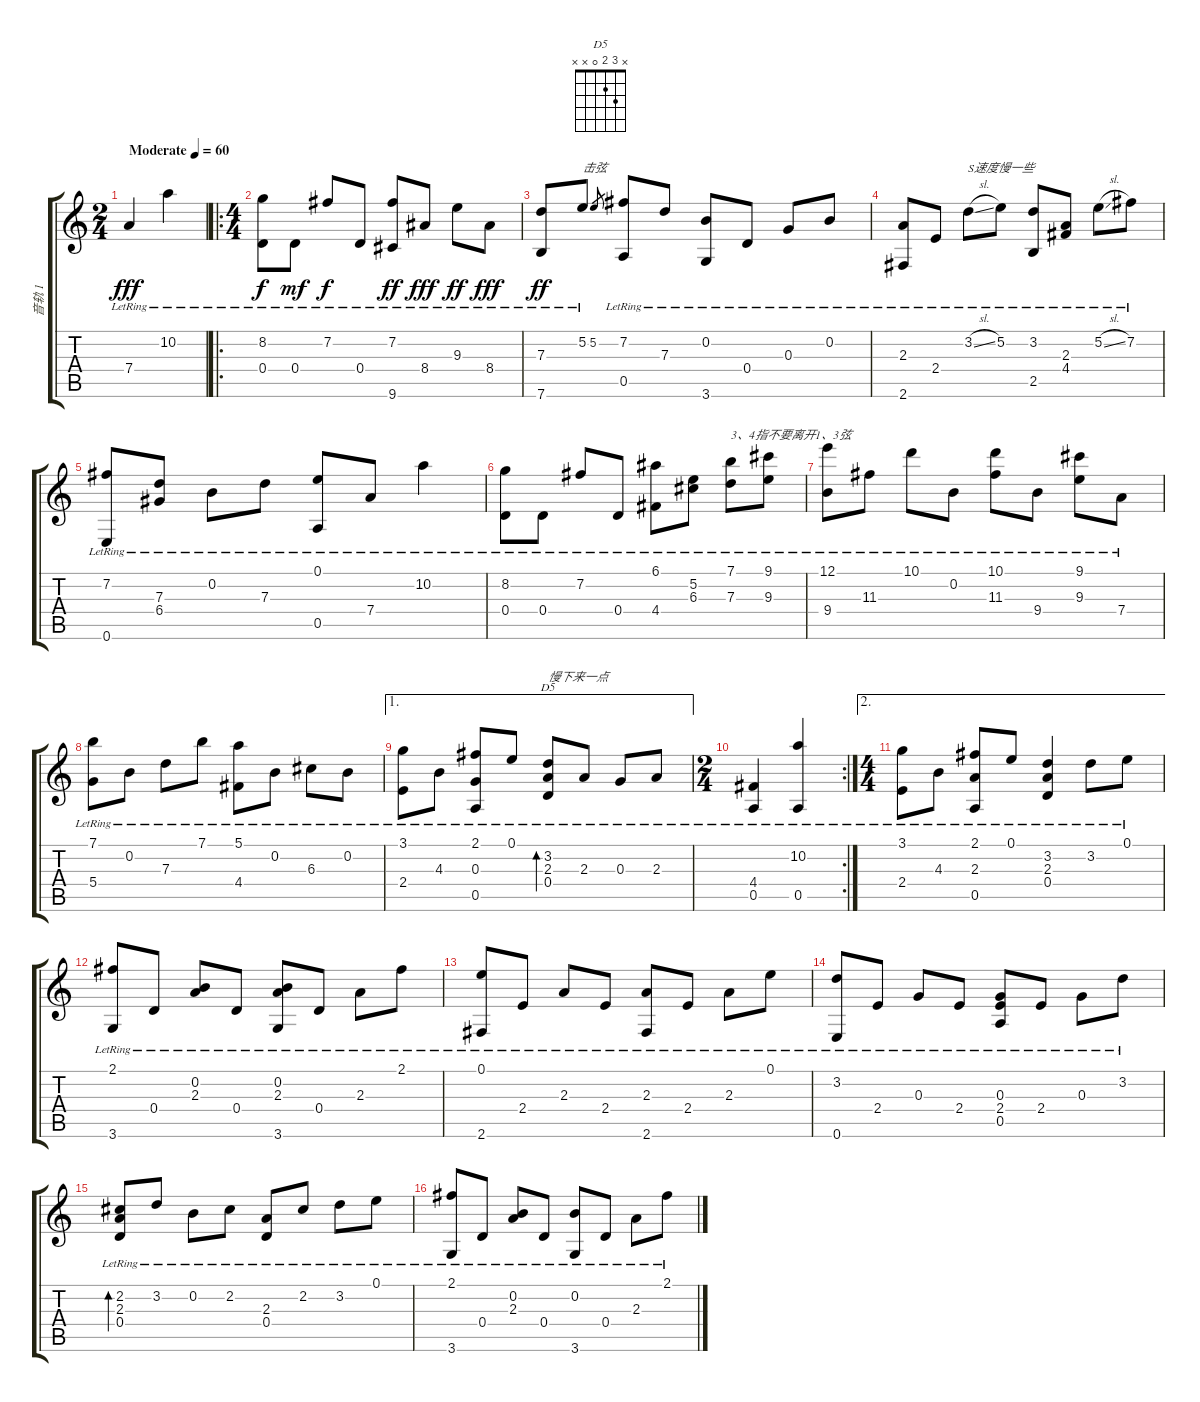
\track ("音轨 1" "音轨 1") {instrument acousticguitarsteel}
\staff {score tabs}
\tuning (E4 B3 G3 D3 A2 E2) {hide}
\chord ("D5" x 3 2 0 x x)
\ts (2 4)
\tempo (60 "Moderate")
\clef g2
\ks c
7.4{lr}.4{dy fff instrument acousticguitarsteel} 10.2{lr}.4 |
\ro
\ts (4 4)
(8.2{lr} 0.4{lr}).8{dy f} 0.4{lr}.8{dy mf} 7.2{lr}.8{dy f} 0.4{lr}.8 (7.2{lr} 9.6{lr}).8{dy ff} 8.4{lr}.8{dy fff} 9.3{lr}.8{dy ff} 8.4{lr}.8{dy fff} |
(7.3{lr} 7.6{lr}).8{dy ff} 5.2{lr}.8{txt "击弦"} 5.2.8{gr} (7.2{lr} 0.5{lr}).8 7.3{lr}.8 (0.2{lr} 3.6{lr}).8 0.4{lr}.8 0.3{lr}.8 0.2{lr}.8 |
(2.3{lr} 2.6{lr}).8 2.4{lr}.8 3.2{sl lr}.8{txt "S速度慢一些"} 5.2{lr}.8 (3.2{lr} 2.5{lr}).8 (2.3{lr} 4.4{lr}).8 5.2{sl lr}.8 7.2{lr}.8 |
(7.2{lr} 0.6{lr}).8 (7.3{lr} 6.4{lr}).8 0.2{lr}.8 7.3{lr}.8 (0.1{lr} 0.5{lr}).8 7.4{lr}.8 10.2{lr}.4 |
(8.2{lr} 0.4{lr}).8 0.4{lr}.8 7.2{lr}.8 0.4{lr}.8 (6.1{lr} 4.4{lr}).8 (5.2{lr} 6.3{lr}).8 (7.1{lr} 7.3{lr}).8{txt "3、4指不要离开1、3弦"} (9.1{lr} 9.3{lr}).8 |
(12.1{lr} 9.4{lr}).8 11.3{lr}.8 10.1{lr}.8 0.2{lr}.8 (10.1{lr} 11.3{lr}).8 9.4{lr}.8 (9.1{lr} 9.3{lr}).8 7.4{lr}.8 |
(7.1{lr} 5.4{lr}).8 0.2{lr}.8 7.3{lr}.8 7.1{lr}.8 (5.1{lr} 4.4{lr}).8 0.2{lr}.8 6.3{lr}.8 0.2{lr}.8 |
\ae 1
(3.1{lr} 2.4{lr}).8 4.3{lr}.8 (2.1{lr} 0.3{lr} 0.5{lr}).8 0.1{lr}.8 (3.2{lr} 2.3{lr} 0.4{lr}).8{bd 60 ch "D5" txt "慢下来一点"} 2.3{lr}.8 0.3{lr}.8 2.3{lr}.8 |
\rc 2
\ts (2 4)
(4.4{lr} 0.5{lr}).4 (10.2{lr} 0.5{lr}).4 |
\ae 2
\ts (4 4)
(3.1{lr} 2.4{lr}).8 4.3{lr}.8 (2.1{lr} 2.3{lr} 0.5{lr}).8 0.1{lr}.8 (3.2{lr} 2.3{lr} 0.4{lr}).4 3.2{lr}.8 0.1{lr}.8 |
(2.1{lr} 3.6{lr}).8 0.4{lr}.8 (0.2{lr} 2.3{lr}).8 0.4{lr}.8 (0.2{lr} 2.3{lr} 3.6{lr}).8 0.4{lr}.8 2.3{lr}.8 2.1{lr}.8 |
(0.1{lr} 2.6{lr}).8 2.4{lr}.8 2.3{lr}.8 2.4{lr}.8 (2.3{lr} 2.6{lr}).8 2.4{lr}.8 2.3{lr}.8 0.1{lr}.8 |
(3.2{lr} 0.6{lr}).8 2.4{lr}.8 0.3{lr}.8 2.4{lr}.8 (0.3{lr} 2.4{lr} 0.5{lr}).8 2.4{lr}.8 0.3{lr}.8 3.2{lr}.8 |
(2.2{lr} 2.3{lr} 0.4{lr}).8{bd 60} 3.2{lr}.8 0.2{lr}.8 2.2{lr}.8 (2.3{lr} 0.4{lr}).8 2.2{lr}.8 3.2{lr}.8 0.1{lr}.8 |
(2.1{lr} 3.6{lr}).8 0.4{lr}.8 (0.2{lr} 2.3{lr}).8 0.4{lr}.8 (0.2{lr} 3.6{lr}).8 0.4{lr}.8 2.3{lr}.8 2.1{lr}.8
